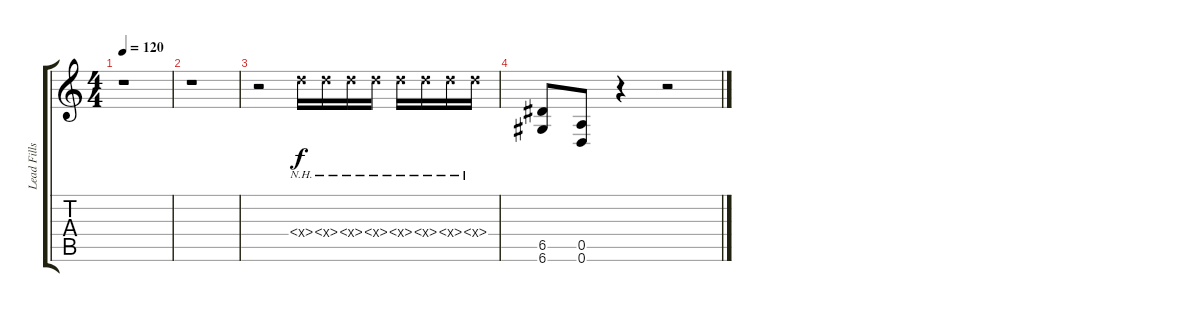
\track ("Lead Fills" "Lead Fills") {instrument overdrivenguitar}
\staff {score tabs}
\tuning (E4 B3 G3 D3 A2 D2) {hide}
\ts (4 4)
\tempo 120
\clef g2
\ks c
r.1{dy f} |
r.1 |
r.2 -1.4{nh x}.16 -1.4{nh x}.16 -1.4{nh x}.16 -1.4{nh x}.16 -1.4{nh x}.16 -1.4{nh x}.16 -1.4{nh x}.16 -1.4{nh x}.16 |
(6.5 6.6).8 (0.5 0.6).8 r.4 r.2
